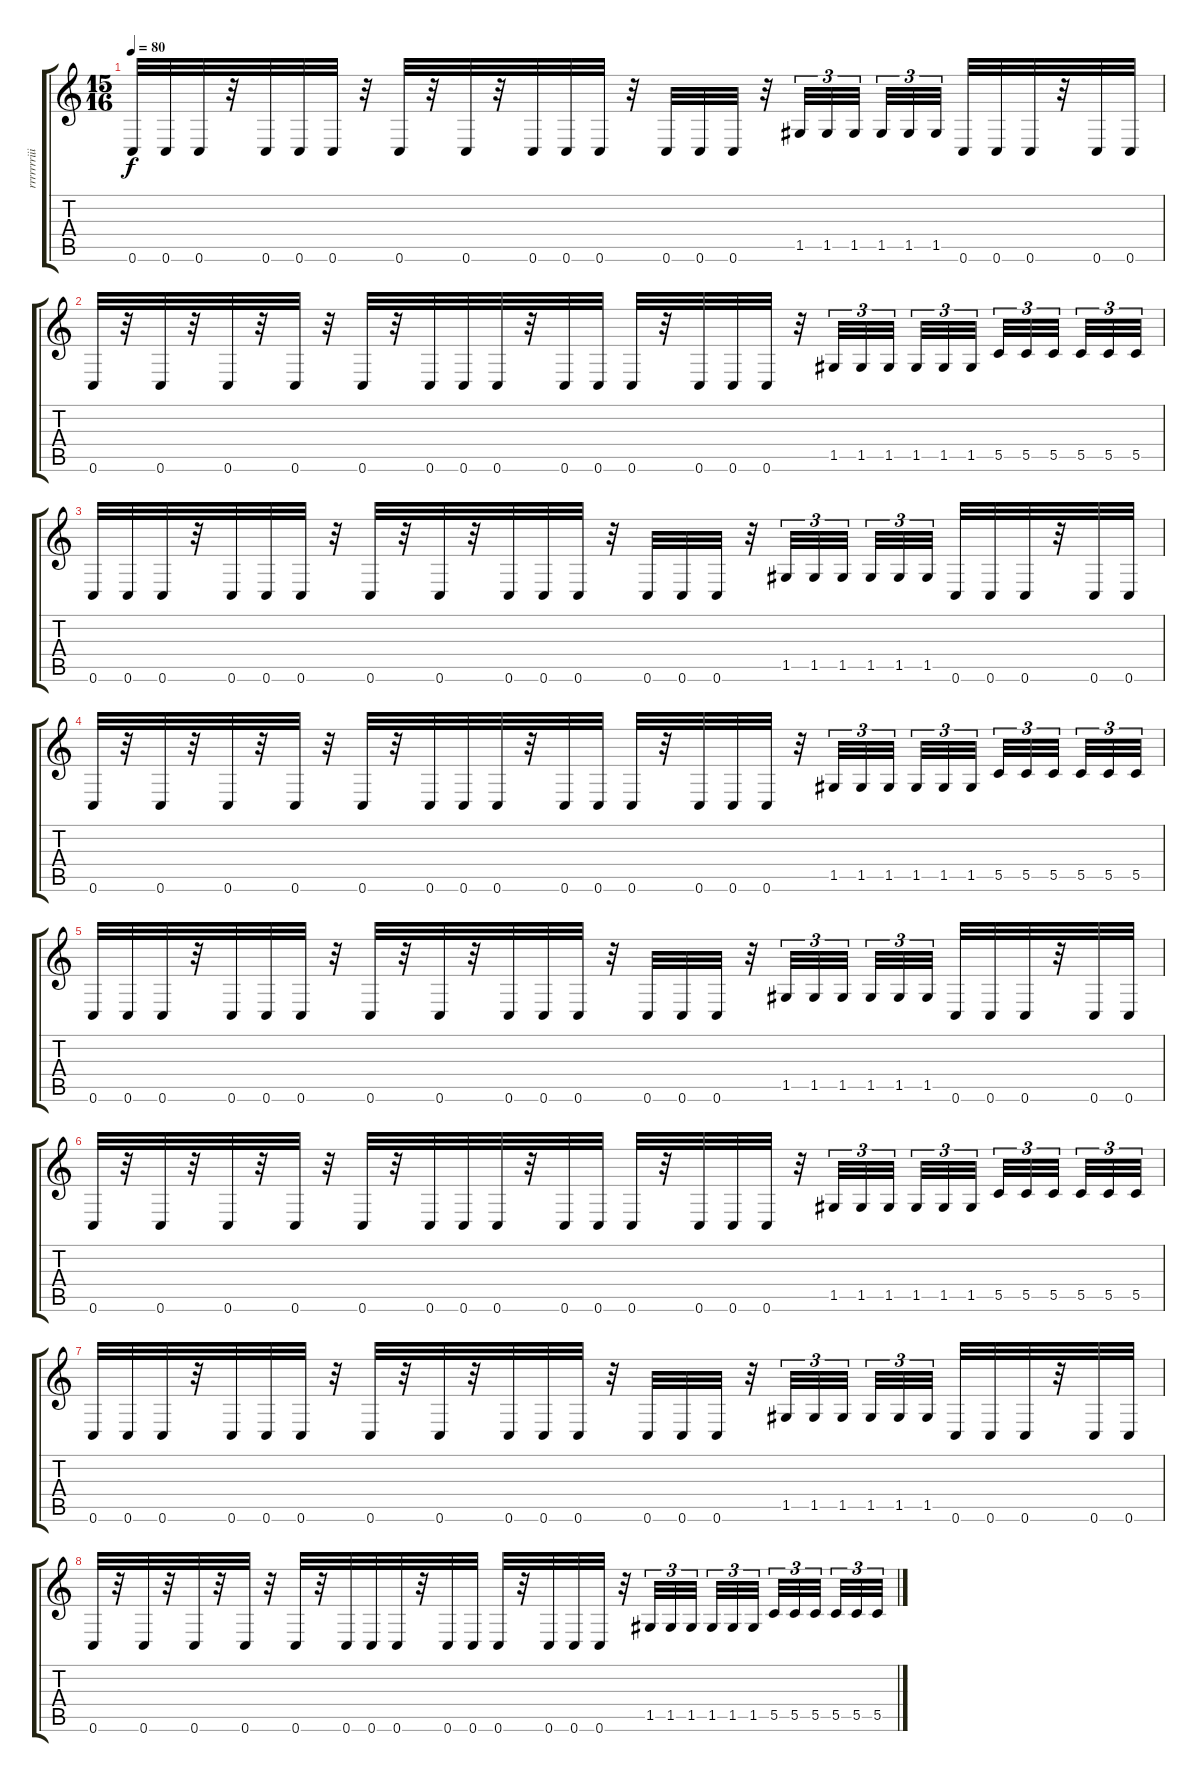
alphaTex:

\track ("rrrrrrriiiiithhheem" "rrrrrrriii") {instrument distortionguitar}
\staff {score tabs}
\tuning (D4 A3 F3 C3 G2 C2) {hide}
\ts (15 16)
\tempo 80
\clef g2
\ks c
0.6.32{dy f} 0.6.32 0.6.32 r.32 0.6.32 0.6.32 0.6.32 r.32 0.6.32 r.32 0.6.32 r.32 0.6.32 0.6.32 0.6.32 r.32 0.6.32 0.6.32 0.6.32 r.32 1.5.32{tu (3 2)} 1.5.32{tu (3 2)} 1.5.32{tu (3 2)} 1.5.32{tu (3 2)} 1.5.32{tu (3 2)} 1.5.32{tu (3 2)} 0.6.32 0.6.32 0.6.32 r.32 0.6.32 0.6.32 |
0.6.32 r.32 0.6.32 r.32 0.6.32 r.32 0.6.32 r.32 0.6.32 r.32 0.6.32 0.6.32 0.6.32 r.32 0.6.32 0.6.32 0.6.32 r.32 0.6.32 0.6.32 0.6.32 r.32 1.5.32{tu (3 2)} 1.5.32{tu (3 2)} 1.5.32{tu (3 2)} 1.5.32{tu (3 2)} 1.5.32{tu (3 2)} 1.5.32{tu (3 2)} 5.5.32{tu (3 2)} 5.5.32{tu (3 2)} 5.5.32{tu (3 2)} 5.5.32{tu (3 2)} 5.5.32{tu (3 2)} 5.5.32{tu (3 2)} |
0.6.32 0.6.32 0.6.32 r.32 0.6.32 0.6.32 0.6.32 r.32 0.6.32 r.32 0.6.32 r.32 0.6.32 0.6.32 0.6.32 r.32 0.6.32 0.6.32 0.6.32 r.32 1.5.32{tu (3 2)} 1.5.32{tu (3 2)} 1.5.32{tu (3 2)} 1.5.32{tu (3 2)} 1.5.32{tu (3 2)} 1.5.32{tu (3 2)} 0.6.32 0.6.32 0.6.32 r.32 0.6.32 0.6.32 |
0.6.32 r.32 0.6.32 r.32 0.6.32 r.32 0.6.32 r.32 0.6.32 r.32 0.6.32 0.6.32 0.6.32 r.32 0.6.32 0.6.32 0.6.32 r.32 0.6.32 0.6.32 0.6.32 r.32 1.5.32{tu (3 2)} 1.5.32{tu (3 2)} 1.5.32{tu (3 2)} 1.5.32{tu (3 2)} 1.5.32{tu (3 2)} 1.5.32{tu (3 2)} 5.5.32{tu (3 2)} 5.5.32{tu (3 2)} 5.5.32{tu (3 2)} 5.5.32{tu (3 2)} 5.5.32{tu (3 2)} 5.5.32{tu (3 2)} |
0.6.32 0.6.32 0.6.32 r.32 0.6.32 0.6.32 0.6.32 r.32 0.6.32 r.32 0.6.32 r.32 0.6.32 0.6.32 0.6.32 r.32 0.6.32 0.6.32 0.6.32 r.32 1.5.32{tu (3 2)} 1.5.32{tu (3 2)} 1.5.32{tu (3 2)} 1.5.32{tu (3 2)} 1.5.32{tu (3 2)} 1.5.32{tu (3 2)} 0.6.32 0.6.32 0.6.32 r.32 0.6.32 0.6.32 |
0.6.32 r.32 0.6.32 r.32 0.6.32 r.32 0.6.32 r.32 0.6.32 r.32 0.6.32 0.6.32 0.6.32 r.32 0.6.32 0.6.32 0.6.32 r.32 0.6.32 0.6.32 0.6.32 r.32 1.5.32{tu (3 2)} 1.5.32{tu (3 2)} 1.5.32{tu (3 2)} 1.5.32{tu (3 2)} 1.5.32{tu (3 2)} 1.5.32{tu (3 2)} 5.5.32{tu (3 2)} 5.5.32{tu (3 2)} 5.5.32{tu (3 2)} 5.5.32{tu (3 2)} 5.5.32{tu (3 2)} 5.5.32{tu (3 2)} |
0.6.32 0.6.32 0.6.32 r.32 0.6.32 0.6.32 0.6.32 r.32 0.6.32 r.32 0.6.32 r.32 0.6.32 0.6.32 0.6.32 r.32 0.6.32 0.6.32 0.6.32 r.32 1.5.32{tu (3 2)} 1.5.32{tu (3 2)} 1.5.32{tu (3 2)} 1.5.32{tu (3 2)} 1.5.32{tu (3 2)} 1.5.32{tu (3 2)} 0.6.32 0.6.32 0.6.32 r.32 0.6.32 0.6.32 |
0.6.32 r.32 0.6.32 r.32 0.6.32 r.32 0.6.32 r.32 0.6.32 r.32 0.6.32 0.6.32 0.6.32 r.32 0.6.32 0.6.32 0.6.32 r.32 0.6.32 0.6.32 0.6.32 r.32 1.5.32{tu (3 2)} 1.5.32{tu (3 2)} 1.5.32{tu (3 2)} 1.5.32{tu (3 2)} 1.5.32{tu (3 2)} 1.5.32{tu (3 2)} 5.5.32{tu (3 2)} 5.5.32{tu (3 2)} 5.5.32{tu (3 2)} 5.5.32{tu (3 2)} 5.5.32{tu (3 2)} 5.5.32{tu (3 2)}
